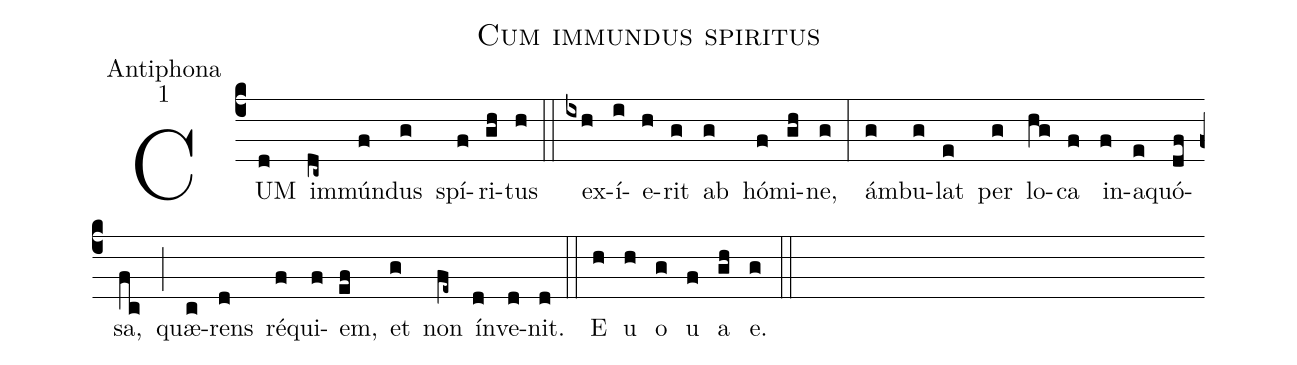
name:Cum immundus spiritus;
office-part:Antiphona;
mode:1;
%%
(c4) CUM(d) im(dc~)mún(f)dus(g) spí(f)ri(gh)tus(h) (::) ex(ixh)í(i)e(h)rit(g) ab(g) hó(f)mi(gh)ne,(g) (:) ám(g)bu(g)lat(e) per(g) lo(hg)ca(f) in(f)a(e)quó(df)sa,(fc) (;) quæ(c)rens(d) ré(f)qui(f)em,(ef) et(g) non(fe~) ín(d)ve(d)nit.(d) (::) E(h) u(h) o(g) u(f) a(gh) e.(g) (::)
